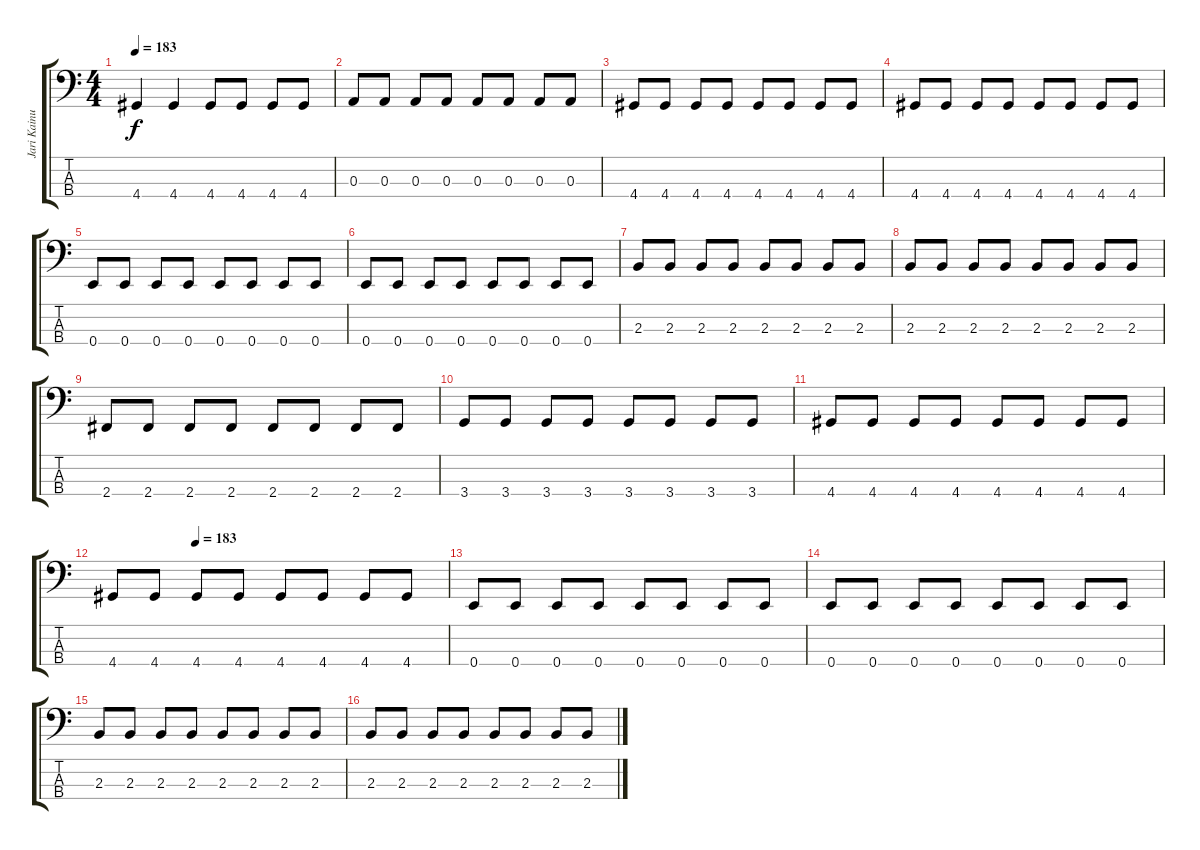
\track ("Jari Kainulannen" "Jari Kainu") {instrument electricbassfinger}
\staff {score tabs}
\tuning (G2 D2 A1 E1) {hide}
\ts (4 4)
\tempo 183
\clef f4
\ks c
4.4.4{dy f} 4.4.4 4.4.8 4.4.8 4.4.8 4.4.8 |
0.3.8 0.3.8 0.3.8 0.3.8 0.3.8 0.3.8 0.3.8 0.3.8 |
4.4.8 4.4.8 4.4.8 4.4.8 4.4.8 4.4.8 4.4.8 4.4.8 |
4.4.8 4.4.8 4.4.8 4.4.8 4.4.8 4.4.8 4.4.8 4.4.8 |
0.4.8 0.4.8 0.4.8 0.4.8 0.4.8 0.4.8 0.4.8 0.4.8 |
0.4.8 0.4.8 0.4.8 0.4.8 0.4.8 0.4.8 0.4.8 0.4.8 |
2.3.8 2.3.8 2.3.8 2.3.8 2.3.8 2.3.8 2.3.8 2.3.8 |
2.3.8 2.3.8 2.3.8 2.3.8 2.3.8 2.3.8 2.3.8 2.3.8 |
2.4.8 2.4.8 2.4.8 2.4.8 2.4.8 2.4.8 2.4.8 2.4.8 |
3.4.8 3.4.8 3.4.8 3.4.8 3.4.8 3.4.8 3.4.8 3.4.8 |
4.4.8 4.4.8 4.4.8 4.4.8 4.4.8 4.4.8 4.4.8 4.4.8 |
\tempo (183 0.25)
4.4.8 4.4.8 4.4.8 4.4.8 4.4.8 4.4.8 4.4.8 4.4.8 |
0.4.8 0.4.8 0.4.8 0.4.8 0.4.8 0.4.8 0.4.8 0.4.8 |
0.4.8 0.4.8 0.4.8 0.4.8 0.4.8 0.4.8 0.4.8 0.4.8 |
2.3.8 2.3.8 2.3.8 2.3.8 2.3.8 2.3.8 2.3.8 2.3.8 |
2.3.8 2.3.8 2.3.8 2.3.8 2.3.8 2.3.8 2.3.8 2.3.8
